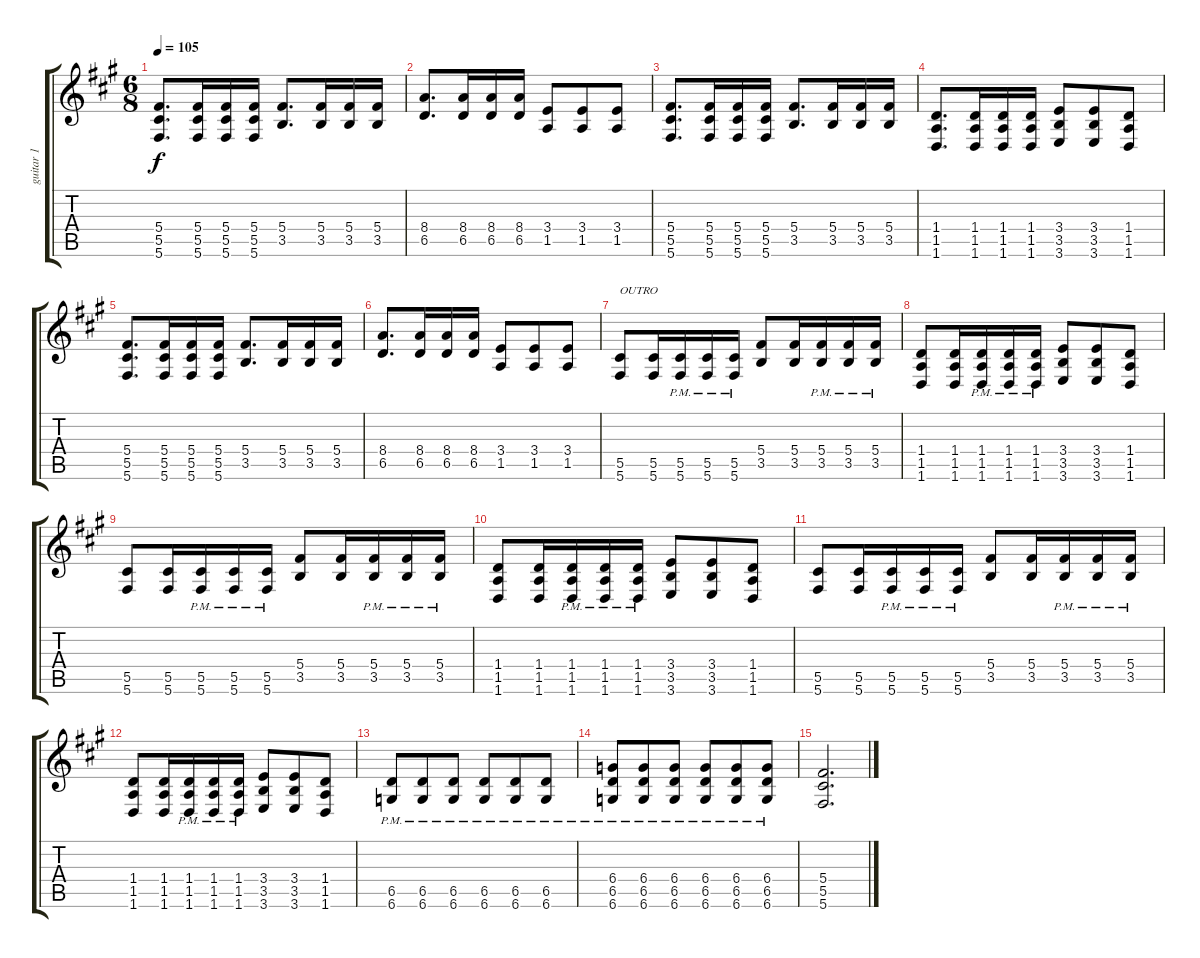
\track ("guitar 1" "guitar 1") {instrument distortionguitar}
\staff {score tabs}
\tuning (Eb4 Bb3 Gb3 Db3 Ab2 Db2) {hide}
\ts (6 8)
\tempo 105
\clef g2
\ks a
(5.4 5.5 5.6).8{d dy f} (5.4 5.5 5.6).16 (5.4 5.5 5.6).16 (5.4 5.5 5.6).16 (5.4 3.5).8{d} (5.4 3.5).16 (5.4 3.5).16 (5.4 3.5).16 |
(8.4 6.5).8{d} (8.4 6.5).16 (8.4 6.5).16 (8.4 6.5).16 (3.4 1.5).8 (3.4 1.5).8 (3.4 1.5).8 |
(5.4 5.5 5.6).8{d} (5.4 5.5 5.6).16 (5.4 5.5 5.6).16 (5.4 5.5 5.6).16 (5.4 3.5).8{d} (5.4 3.5).16 (5.4 3.5).16 (5.4 3.5).16 |
(1.4 1.5 1.6).8{d} (1.4 1.5 1.6).16 (1.4 1.5 1.6).16 (1.4 1.5 1.6).16 (3.4 3.5 3.6).8 (3.4 3.5 3.6).8 (1.4 1.5 1.6).8 |
(5.4 5.5 5.6).8{d} (5.4 5.5 5.6).16 (5.4 5.5 5.6).16 (5.4 5.5 5.6).16 (5.4 3.5).8{d} (5.4 3.5).16 (5.4 3.5).16 (5.4 3.5).16 |
(8.4 6.5).8{d} (8.4 6.5).16 (8.4 6.5).16 (8.4 6.5).16 (3.4 1.5).8 (3.4 1.5).8 (3.4 1.5).8 |
(5.5 5.6).8{txt "OUTRO"} (5.5 5.6).16 (5.5{pm} 5.6{pm}).16 (5.5{pm} 5.6{pm}).16 (5.5{pm} 5.6{pm}).16 (5.4 3.5).8 (5.4 3.5).16 (5.4{pm} 3.5{pm}).16 (5.4{pm} 3.5{pm}).16 (5.4{pm} 3.5{pm}).16 |
(1.4 1.5 1.6).8 (1.4 1.5 1.6).16 (1.4{pm} 1.5{pm} 1.6{pm}).16 (1.4{pm} 1.5{pm} 1.6{pm}).16 (1.4{pm} 1.5{pm} 1.6{pm}).16 (3.4 3.5 3.6).8 (3.4 3.5 3.6).8 (1.4 1.5 1.6).8 |
(5.5 5.6).8 (5.5 5.6).16 (5.5{pm} 5.6{pm}).16 (5.5{pm} 5.6{pm}).16 (5.5{pm} 5.6{pm}).16 (5.4 3.5).8 (5.4 3.5).16 (5.4{pm} 3.5{pm}).16 (5.4{pm} 3.5{pm}).16 (5.4{pm} 3.5{pm}).16 |
(1.4 1.5 1.6).8 (1.4 1.5 1.6).16 (1.4{pm} 1.5{pm} 1.6{pm}).16 (1.4{pm} 1.5{pm} 1.6{pm}).16 (1.4{pm} 1.5{pm} 1.6{pm}).16 (3.4 3.5 3.6).8 (3.4 3.5 3.6).8 (1.4 1.5 1.6).8 |
(5.5 5.6).8 (5.5 5.6).16 (5.5{pm} 5.6{pm}).16 (5.5{pm} 5.6{pm}).16 (5.5{pm} 5.6{pm}).16 (5.4 3.5).8 (5.4 3.5).16 (5.4{pm} 3.5{pm}).16 (5.4{pm} 3.5{pm}).16 (5.4{pm} 3.5{pm}).16 |
(1.4 1.5 1.6).8 (1.4 1.5 1.6).16 (1.4{pm} 1.5{pm} 1.6{pm}).16 (1.4{pm} 1.5{pm} 1.6{pm}).16 (1.4{pm} 1.5{pm} 1.6{pm}).16 (3.4 3.5 3.6).8 (3.4 3.5 3.6).8 (1.4 1.5 1.6).8 |
(6.5{pm} 6.6{pm}).8{volume 7} (6.5{pm} 6.6{pm}).8{volume 16} (6.5{pm} 6.6{pm}).8 (6.5{pm} 6.6{pm}).8 (6.5{pm} 6.6{pm}).8 (6.5{pm} 6.6{pm}).8 |
(6.4{pm} 6.5{pm} 6.6{pm}).8 (6.4{pm} 6.5{pm} 6.6{pm}).8 (6.4{pm} 6.5{pm} 6.6{pm}).8 (6.4{pm} 6.5{pm} 6.6{pm}).8 (6.4{pm} 6.5{pm} 6.6{pm}).8 (6.4{pm} 6.5{pm} 6.6{pm}).8 |
(5.4 5.5 5.6).2{d}
